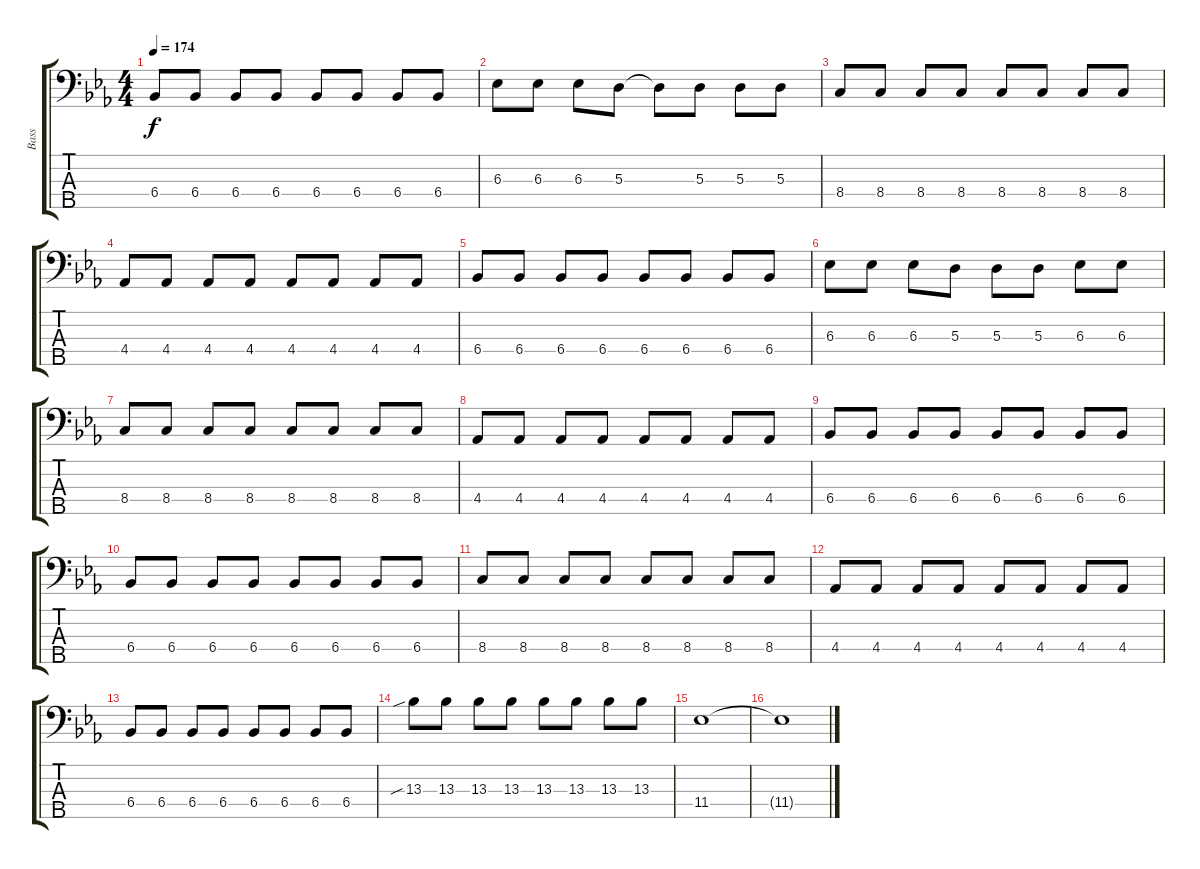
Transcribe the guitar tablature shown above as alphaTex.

\track ("Bass" "Bass") {instrument electricbassfinger}
\staff {score tabs}
\tuning (G2 D2 A1 E1 B0) {hide}
\ts (4 4)
\tempo 174
\clef f4
\ks eb
6.4.8{dy f} 6.4.8 6.4.8 6.4.8 6.4.8 6.4.8 6.4.8 6.4.8 |
6.3.8 6.3.8 6.3.8 5.3.8 5.3{t}.8 5.3.8 5.3.8 5.3.8 |
8.4.8 8.4.8 8.4.8 8.4.8 8.4.8 8.4.8 8.4.8 8.4.8 |
4.4.8 4.4.8 4.4.8 4.4.8 4.4.8 4.4.8 4.4.8 4.4.8 |
6.4.8 6.4.8 6.4.8 6.4.8 6.4.8 6.4.8 6.4.8 6.4.8 |
6.3.8 6.3.8 6.3.8 5.3.8 5.3.8 5.3.8 6.3.8 6.3.8 |
8.4.8 8.4.8 8.4.8 8.4.8 8.4.8 8.4.8 8.4.8 8.4.8 |
4.4.8 4.4.8 4.4.8 4.4.8 4.4.8 4.4.8 4.4.8 4.4.8 |
6.4.8 6.4.8 6.4.8 6.4.8 6.4.8 6.4.8 6.4.8 6.4.8 |
6.4.8 6.4.8 6.4.8 6.4.8 6.4.8 6.4.8 6.4.8 6.4.8 |
8.4.8 8.4.8 8.4.8 8.4.8 8.4.8 8.4.8 8.4.8 8.4.8 |
4.4.8 4.4.8 4.4.8 4.4.8 4.4.8 4.4.8 4.4.8 4.4.8 |
6.4.8 6.4.8 6.4.8 6.4.8 6.4.8 6.4.8 6.4.8 6.4.8 |
13.3{sib}.8 13.3.8 13.3.8 13.3.8 13.3.8 13.3.8 13.3.8 13.3.8 |
11.4.1 |
11.4{t}.1
